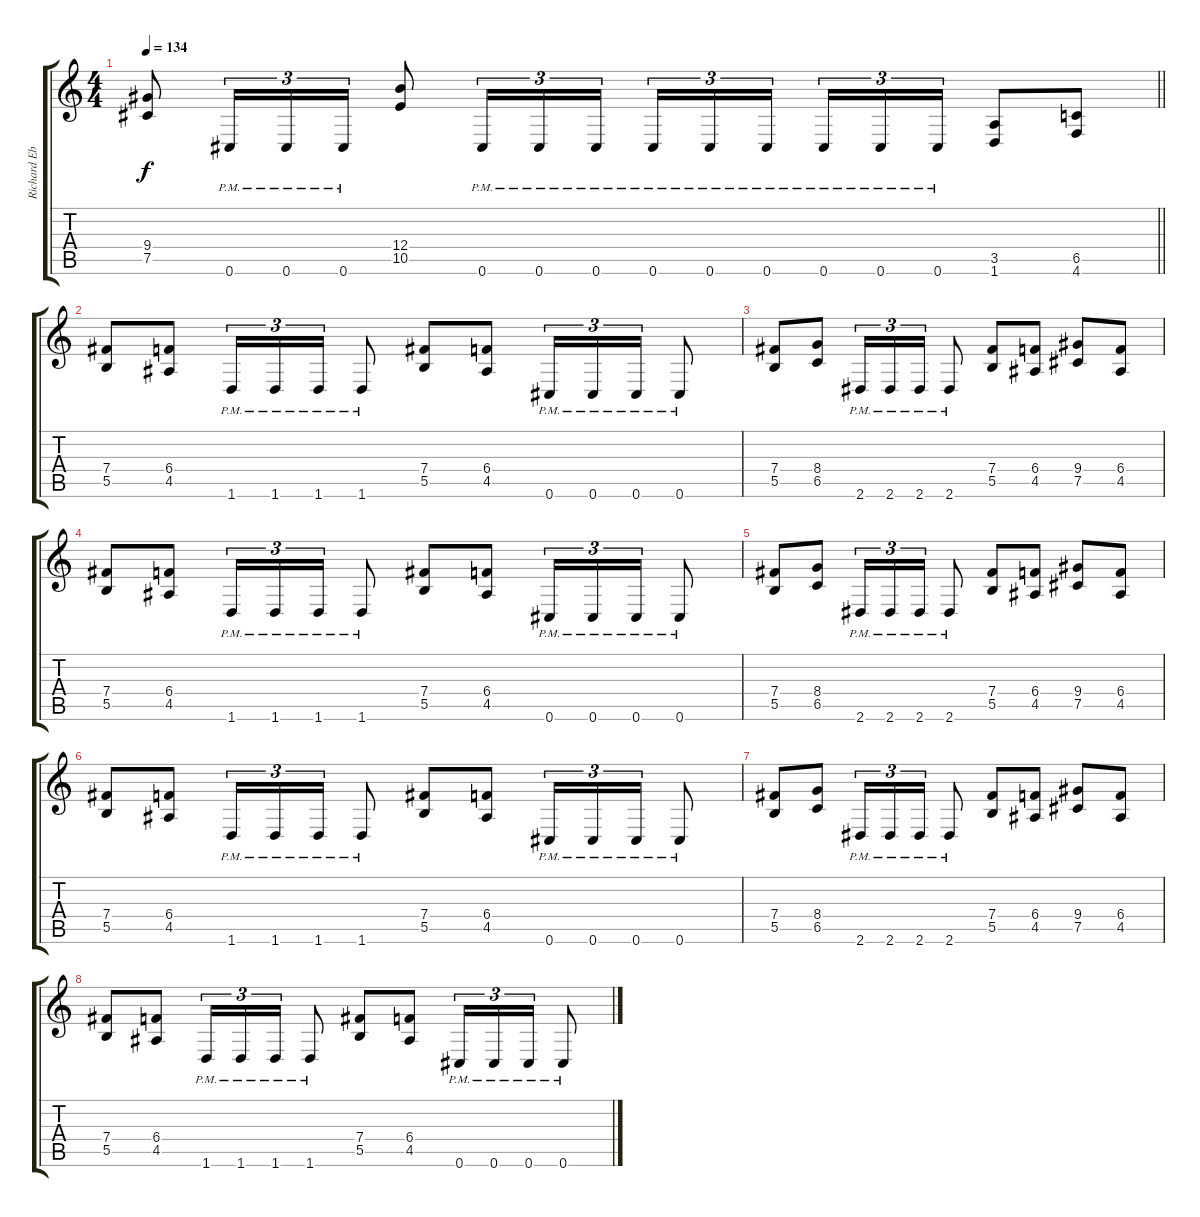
\track ("Richard Ebisch (Lead)" "Richard Eb") {instrument distortionguitar}
\staff {score tabs}
\tuning (Db4 Ab3 E3 B2 Gb2 Db2) {hide}
\ts (4 4)
\tempo 134
\clef g2
\barLineRight lightlight
\ks c
(9.4 7.5).8{dy f} 0.6{pm}.16{tu (3 2)} 0.6{pm}.16{tu (3 2)} 0.6{pm}.16{tu (3 2)} (12.4 10.5).8 0.6{pm}.16{tu (3 2)} 0.6{pm}.16{tu (3 2)} 0.6{pm}.16{tu (3 2)} 0.6{pm}.16{tu (3 2)} 0.6{pm}.16{tu (3 2)} 0.6{pm}.16{tu (3 2) beam splitsecondary} 0.6{pm}.16{tu (3 2)} 0.6{pm}.16{tu (3 2)} 0.6{pm}.16{tu (3 2)} (3.5 1.6).8 (6.5 4.6).8 |
(7.4 5.5).8 (6.4 4.5).8 1.6{pm}.16{tu (3 2)} 1.6{pm}.16{tu (3 2)} 1.6{pm}.16{tu (3 2)} 1.6{pm}.8 (7.4 5.5).8 (6.4 4.5).8 0.6{pm}.16{tu (3 2)} 0.6{pm}.16{tu (3 2)} 0.6{pm}.16{tu (3 2)} 0.6{pm}.8 |
(7.4 5.5).8 (8.4 6.5).8 2.6{pm}.16{tu (3 2)} 2.6{pm}.16{tu (3 2)} 2.6{pm}.16{tu (3 2)} 2.6{pm}.8 (7.4 5.5).8 (6.4 4.5).8 (9.4 7.5).8 (6.4 4.5).8 |
(7.4 5.5).8 (6.4 4.5).8 1.6{pm}.16{tu (3 2)} 1.6{pm}.16{tu (3 2)} 1.6{pm}.16{tu (3 2)} 1.6{pm}.8 (7.4 5.5).8 (6.4 4.5).8 0.6{pm}.16{tu (3 2)} 0.6{pm}.16{tu (3 2)} 0.6{pm}.16{tu (3 2)} 0.6{pm}.8 |
(7.4 5.5).8 (8.4 6.5).8 2.6{pm}.16{tu (3 2)} 2.6{pm}.16{tu (3 2)} 2.6{pm}.16{tu (3 2)} 2.6{pm}.8 (7.4 5.5).8 (6.4 4.5).8 (9.4 7.5).8 (6.4 4.5).8 |
(7.4 5.5).8 (6.4 4.5).8 1.6{pm}.16{tu (3 2)} 1.6{pm}.16{tu (3 2)} 1.6{pm}.16{tu (3 2)} 1.6{pm}.8 (7.4 5.5).8 (6.4 4.5).8 0.6{pm}.16{tu (3 2)} 0.6{pm}.16{tu (3 2)} 0.6{pm}.16{tu (3 2)} 0.6{pm}.8 |
(7.4 5.5).8 (8.4 6.5).8 2.6{pm}.16{tu (3 2)} 2.6{pm}.16{tu (3 2)} 2.6{pm}.16{tu (3 2)} 2.6{pm}.8 (7.4 5.5).8 (6.4 4.5).8 (9.4 7.5).8 (6.4 4.5).8 |
(7.4 5.5).8 (6.4 4.5).8 1.6{pm}.16{tu (3 2)} 1.6{pm}.16{tu (3 2)} 1.6{pm}.16{tu (3 2)} 1.6{pm}.8 (7.4 5.5).8 (6.4 4.5).8 0.6{pm}.16{tu (3 2)} 0.6{pm}.16{tu (3 2)} 0.6{pm}.16{tu (3 2)} 0.6{pm}.8
